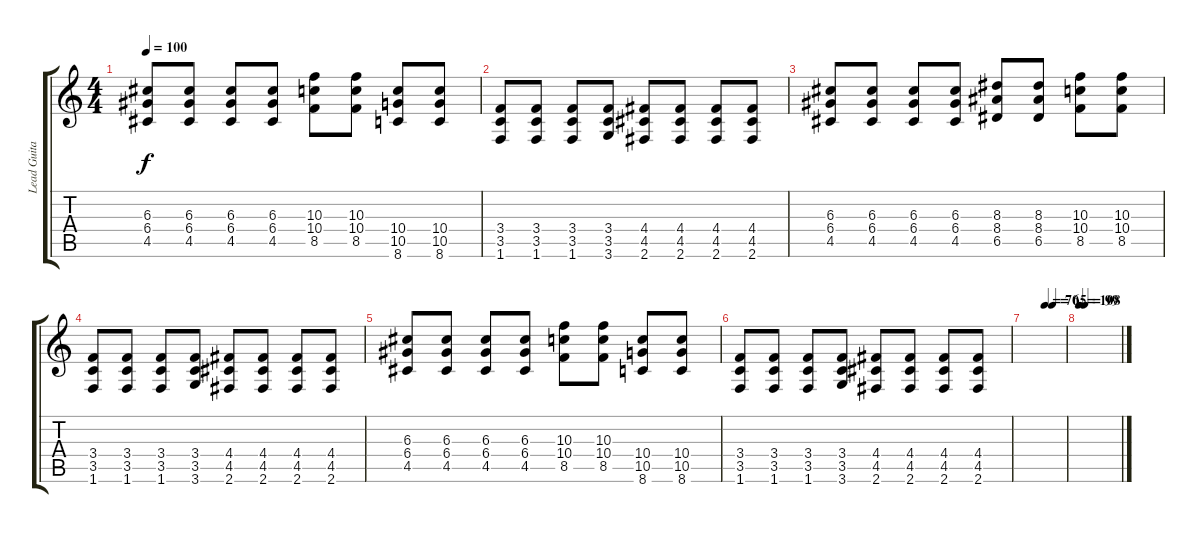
\track ("Lead Guitar 2" "Lead Guita") {instrument distortionguitar}
\staff {score tabs}
\tuning (E4 B3 G3 D3 A2 E2) {hide}
\ts (4 4)
\tempo 100
\clef g2
\ks c
(6.3 6.4 4.5).8{dy f} (6.3 6.4 4.5).8 (6.3 6.4 4.5).8 (6.3 6.4 4.5).8 (10.3 10.4 8.5).8 (10.3 10.4 8.5).8 (10.4 10.5 8.6).8 (10.4 10.5 8.6).8 |
(3.4 3.5 1.6).8 (3.4 3.5 1.6).8 (3.4 3.5 1.6).8 (3.4 3.5 3.6).8 (4.4 4.5 2.6).8 (4.4 4.5 2.6).8 (4.4 4.5 2.6).8 (4.4 4.5 2.6).8 |
(6.3 6.4 4.5).8 (6.3 6.4 4.5).8 (6.3 6.4 4.5).8 (6.3 6.4 4.5).8 (8.3 8.4 6.5).8 (8.3 8.4 6.5).8 (10.3 10.4 8.5).8 (10.3 10.4 8.5).8 |
(3.4 3.5 1.6).8 (3.4 3.5 1.6).8 (3.4 3.5 1.6).8 (3.4 3.5 3.6).8 (4.4 4.5 2.6).8 (4.4 4.5 2.6).8 (4.4 4.5 2.6).8 (4.4 4.5 2.6).8 |
(6.3 6.4 4.5).8 (6.3 6.4 4.5).8 (6.3 6.4 4.5).8 (6.3 6.4 4.5).8 (10.3 10.4 8.5).8 (10.3 10.4 8.5).8 (10.4 10.5 8.6).8 (10.4 10.5 8.6).8 |
(3.4 3.5 1.6).8 (3.4 3.5 1.6).8 (3.4 3.5 1.6).8 (3.4 3.5 3.6).8 (4.4 4.5 2.6).8 (4.4 4.5 2.6).8 (4.4 4.5 2.6).8 (4.4 4.5 2.6).8 |
\tempo (70 0.5)
\tempo (65 0.6875)
|
\tempo 108
\tempo (99 0.125)
